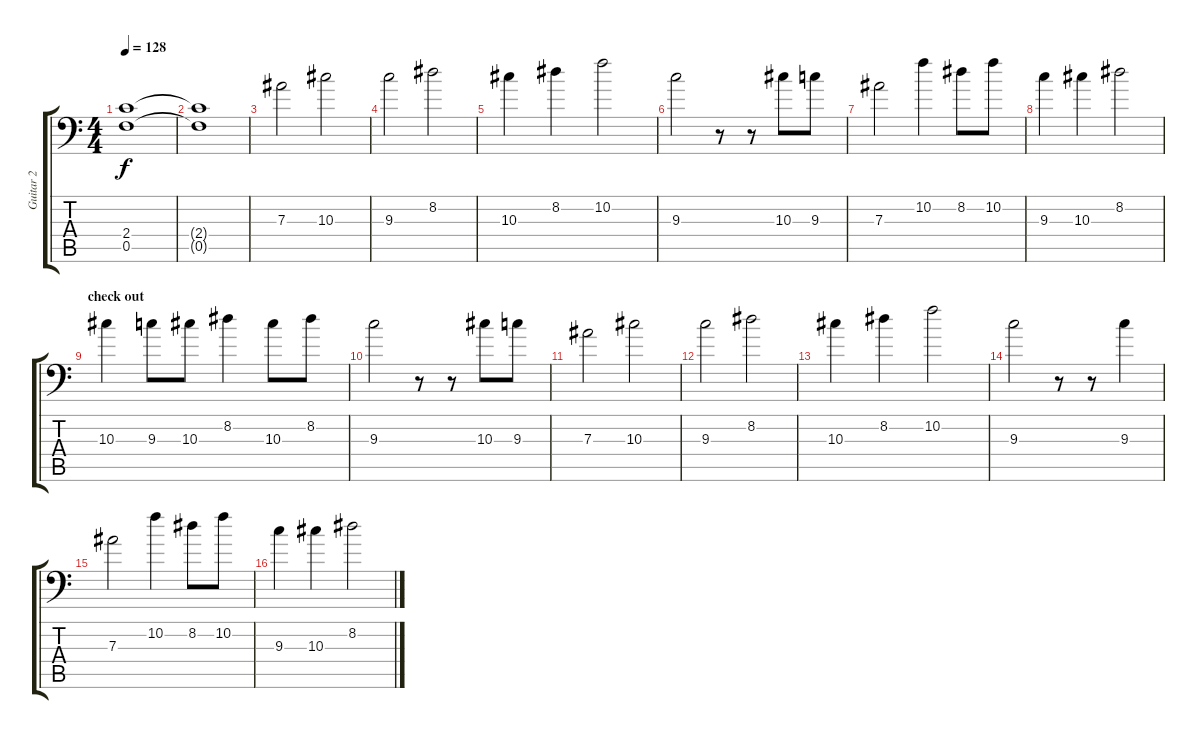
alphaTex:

\track ("Guitar 2" "Guitar 2") {instrument overdrivenguitar}
\staff {score tabs}
\tuning (C4 G3 Eb3 Bb2 F2 Bb1) {hide}
\ts (4 4)
\tempo 128
\clef f4
\ks c
(2.4 0.5).1{dy f} |
(2.4{t} 0.5{t}).1 |
7.3.2 10.3.2 |
9.3.2 8.2.2 |
10.3.4 8.2.4 10.2.2 |
9.3.2 r.8 r.8 10.3.8 9.3.8 |
7.3.2 10.2.4 8.2.8 10.2.8 |
9.3.4 10.3.4 8.2.2 |
\section ("" "check out")
10.3.4 9.3.8 10.3.8 8.2.4 10.3.8 8.2.8 |
9.3.2 r.8 r.8 10.3.8 9.3.8 |
7.3.2 10.3.2 |
9.3.2 8.2.2 |
10.3.4 8.2.4 10.2.2 |
9.3.2 r.8 r.8 9.3.4 |
7.3.2 10.2.4 8.2.8 10.2.8 |
9.3.4 10.3.4 8.2.2
